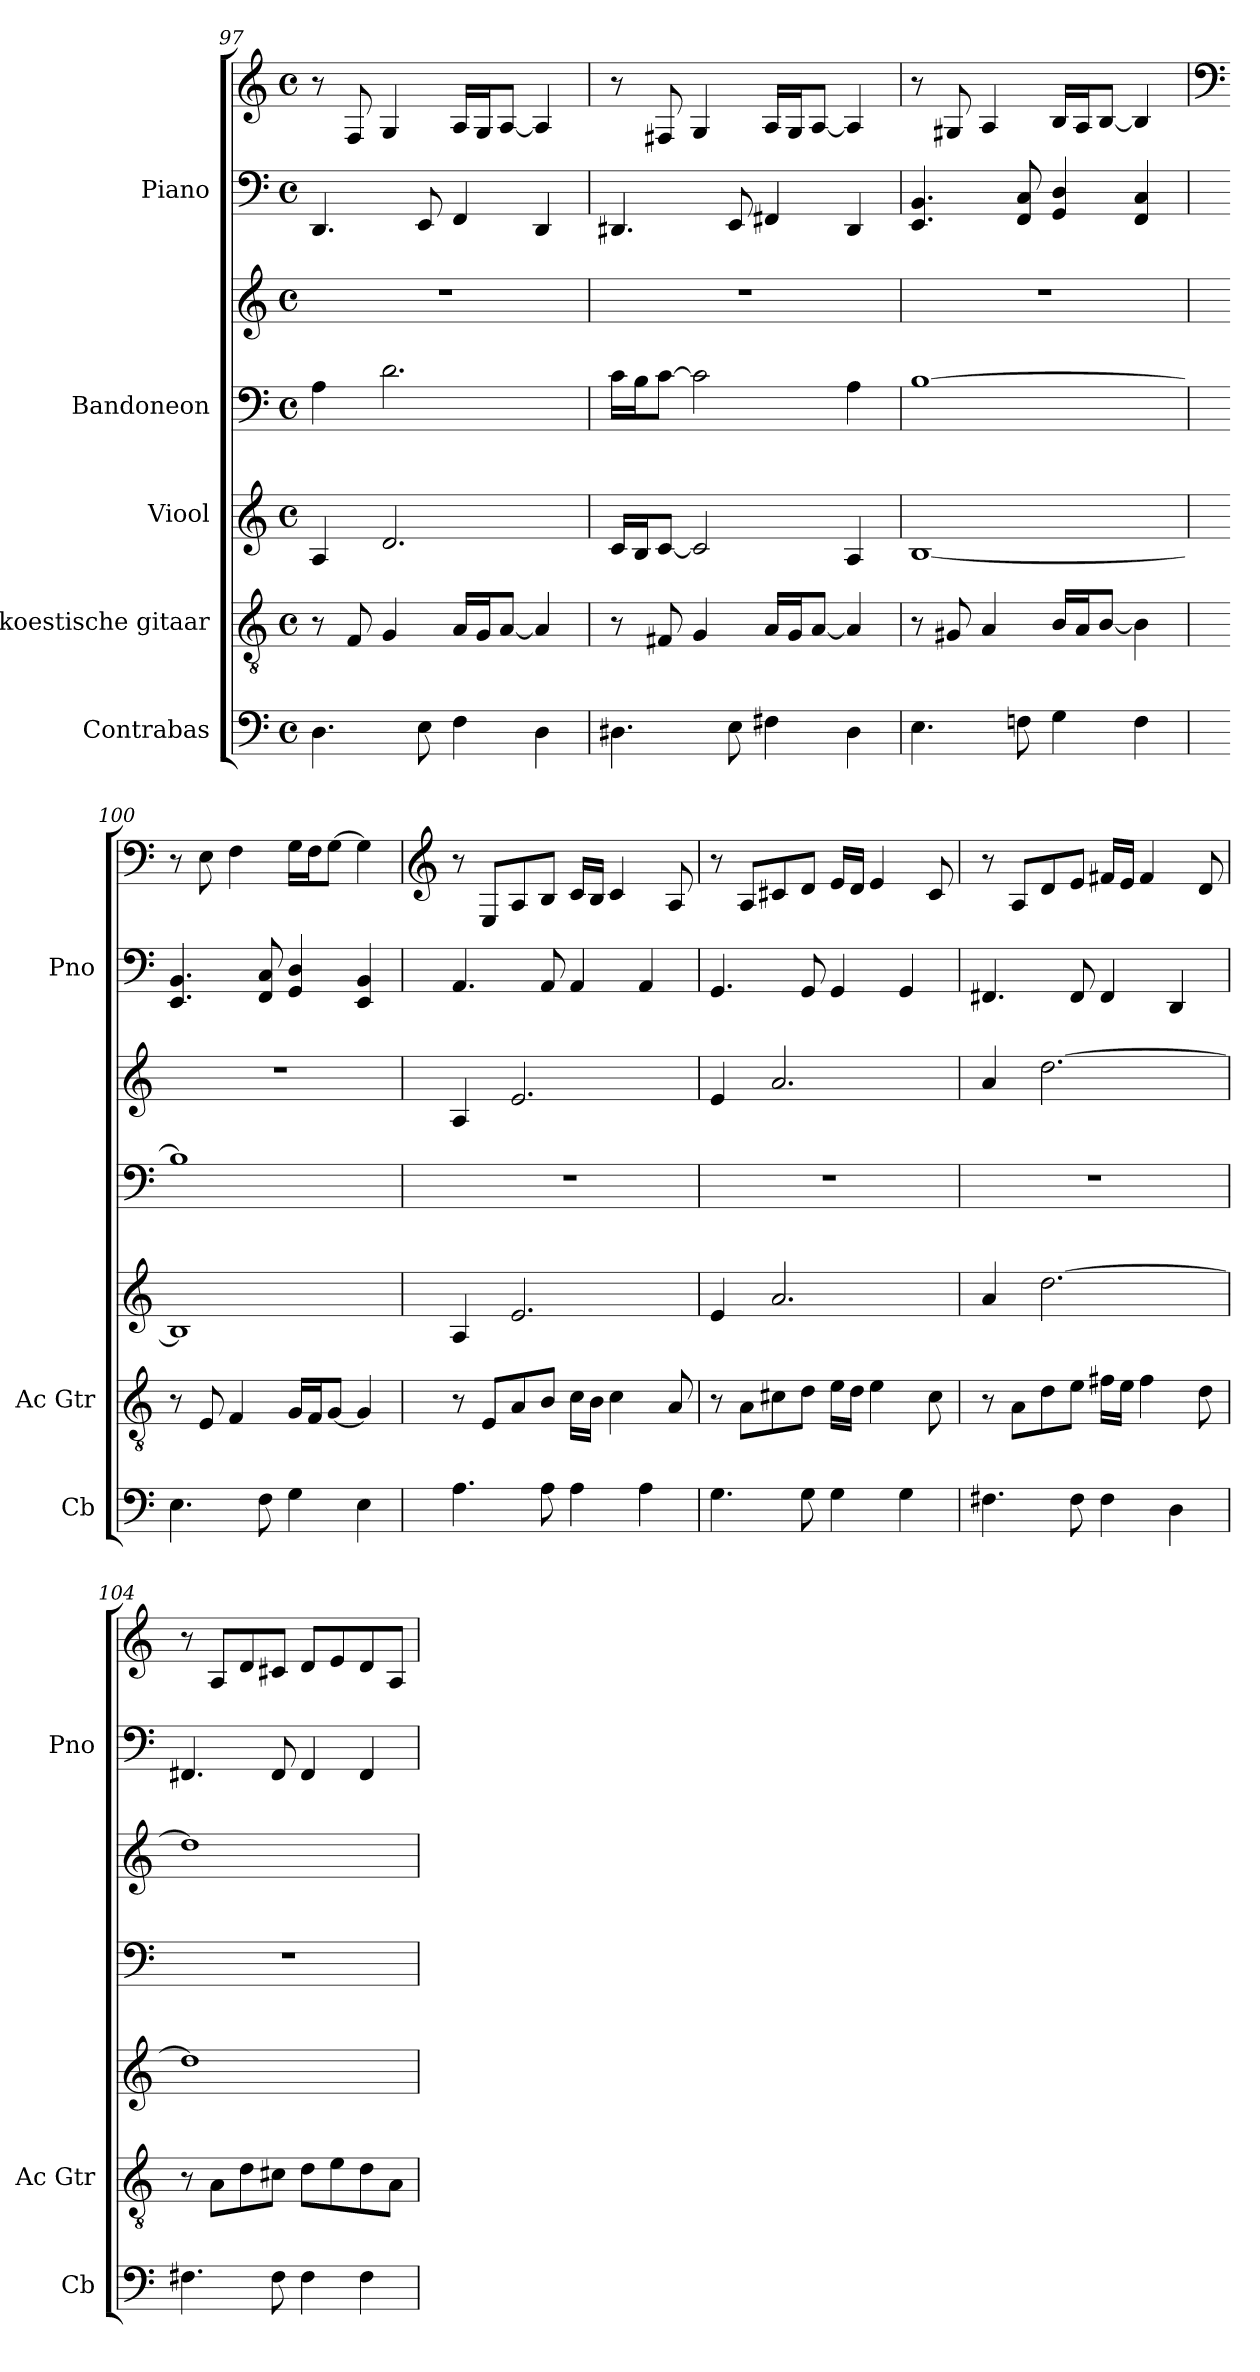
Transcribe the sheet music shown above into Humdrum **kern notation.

**kern	**kern	**kern	**kern	**kern	**kern	**kern
*part5	*part4	*part3	*part2	*part2	*part1	*part1
*staff7	*staff6	*staff5	*staff4	*staff3	*staff2	*staff1
*I"Contrabas	*I"Akoestische gitaar	*I"Viool	*I"Bandoneon	*	*I"Piano	*
*I'Cb	*I'Ac Gtr	*	*	*	*I'Pno	*
*clefF4	*clefGv2	*clefG2	*clefF4	*clefG2	*clefF4	*clefG2
*ITrd7c12	*	*	*	*	*	*
*k[]	*k[]	*k[]	*k[]	*k[]	*k[]	*k[]
*M4/4	*M4/4	*M4/4	*M4/4	*M4/4	*M4/4	*M4/4
*met(c)	*met(c)	*met(c)	*met(c)	*met(c)	*met(c)	*met(c)
=97	=97	=97	=97	=97	=97	=97
4.DD\	8r	4A/	4A\	1r	4.DD/	8r
.	8F/	.	.	.	.	8F/
.	4G/	2.d/	2.d\	.	.	4G/
8EE\	.	.	.	.	8EE/	.
4FF\	16A/LL	.	.	.	4FF/	16A/LL
.	16G/J	.	.	.	.	16G/J
.	[8A/J	.	.	.	.	[8A/J
4DD\	4A/]	.	.	.	4DD/	4A/]
=98	=98	=98	=98	=98	=98	=98
4.DD#X\	8r	16c/LL	16c\LL	1r	4.DD#X/	8r
.	.	16B/J	16B\J	.	.	.
.	8F#X/	[8c/J	[8c\J	.	.	8F#X/
.	4G/	2c/]	2c\]	.	.	4G/
8EE\	.	.	.	.	8EE/	.
4FF#X\	16A/LL	.	.	.	4FF#X/	16A/LL
.	16G/J	.	.	.	.	16G/J
.	[8A/J	.	.	.	.	[8A/J
4DD#\	4A/]	4A/	4A\	.	4DD#/	4A/]
!!LO:PB:g=z
=99	=99	=99	=99	=99	=99	=99
4.EE\	8r	[1B	[1B	1r	4.EE/ 4.BB/	8r
.	8G#X/	.	.	.	.	8G#X/
.	4A/	.	.	.	.	4A/
8FFn\	.	.	.	.	8FF/ 8C/	.
4GG\	16B/LL	.	.	.	4GG/ 4D/	16B/LL
.	16A/J	.	.	.	.	16A/J
.	[8B/J	.	.	.	.	[8B/J
4FF\	4B\]	.	.	.	4FF/ 4C/	4B/]
=100	=100	=100	=100	=100	=100	=100
*	*	*	*	*	*	*clefF4
4.EE\	8r	1B]	1B]	1r	4.EE/ 4.BB/	8r
.	8E/	.	.	.	.	8E\
.	4F/	.	.	.	.	4F\
8FF\	.	.	.	.	8FF/ 8C/	.
4GG\	16G/LL	.	.	.	4GG/ 4D/	16G\LL
.	16F/J	.	.	.	.	16F\J
.	[8G/J	.	.	.	.	[8G\J
4EE\	4G/]	.	.	.	4EE/ 4BB/	4G\]
=101	=101	=101	=101	=101	=101	=101
*	*	*	*	*	*	*clefG2
4.AA\	8r	4A/	1r	4A/	4.AA/	8r
.	8E/L	.	.	.	.	8E/L
.	8A/	2.e/	.	2.e/	.	8A/
8AA\	8B/J	.	.	.	8AA/	8B/J
4AA\	16c\LL	.	.	.	4AA/	16c/LL
.	16B\JJ	.	.	.	.	16B/JJ
.	4c\	.	.	.	.	4c/
4AA\	.	.	.	.	4AA/	.
.	8A/	.	.	.	.	8A/
=102	=102	=102	=102	=102	=102	=102
4.GG\	8r	4e/	1r	4e/	4.GG/	8r
.	8A\L	.	.	.	.	8A/L
.	8c#X\	2.a/	.	2.a/	.	8c#X/
8GG\	8d\J	.	.	.	8GG/	8d/J
4GG\	16e\LL	.	.	.	4GG/	16e/LL
.	16d\JJ	.	.	.	.	16d/JJ
.	4e\	.	.	.	.	4e/
4GG\	.	.	.	.	4GG/	.
.	8c#\	.	.	.	.	8c#/
!!LO:LB:g=z
=103	=103	=103	=103	=103	=103	=103
4.FF#X\	8r	4a/	1r	4a/	4.FF#X/	8r
.	8A\L	.	.	.	.	8A/L
.	8d\	[2.dd\	.	[2.dd\	.	8d/
8FF#\	8e\J	.	.	.	8FF#/	8e/J
4FF#\	16f#X\LL	.	.	.	4FF#/	16f#X/LL
.	16e\JJ	.	.	.	.	16e/JJ
.	4f#\	.	.	.	.	4f#/
4DD\	.	.	.	.	4DD/	.
.	8d\	.	.	.	.	8d/
=104	=104	=104	=104	=104	=104	=104
4.FF#X\	8r	1dd]	1r	1dd]	4.FF#X/	8r
.	8A\L	.	.	.	.	8A/L
.	8d\	.	.	.	.	8d/
8FF#\	8c#X\J	.	.	.	8FF#/	8c#X/J
4FF#\	8d\L	.	.	.	4FF#/	8d/L
.	8e\	.	.	.	.	8e/
4FF#\	8d\	.	.	.	4FF#/	8d/
.	8A\J	.	.	.	.	8A/J
=	=	=	=	=	=	=
*-	*-	*-	*-	*-	*-	*-
